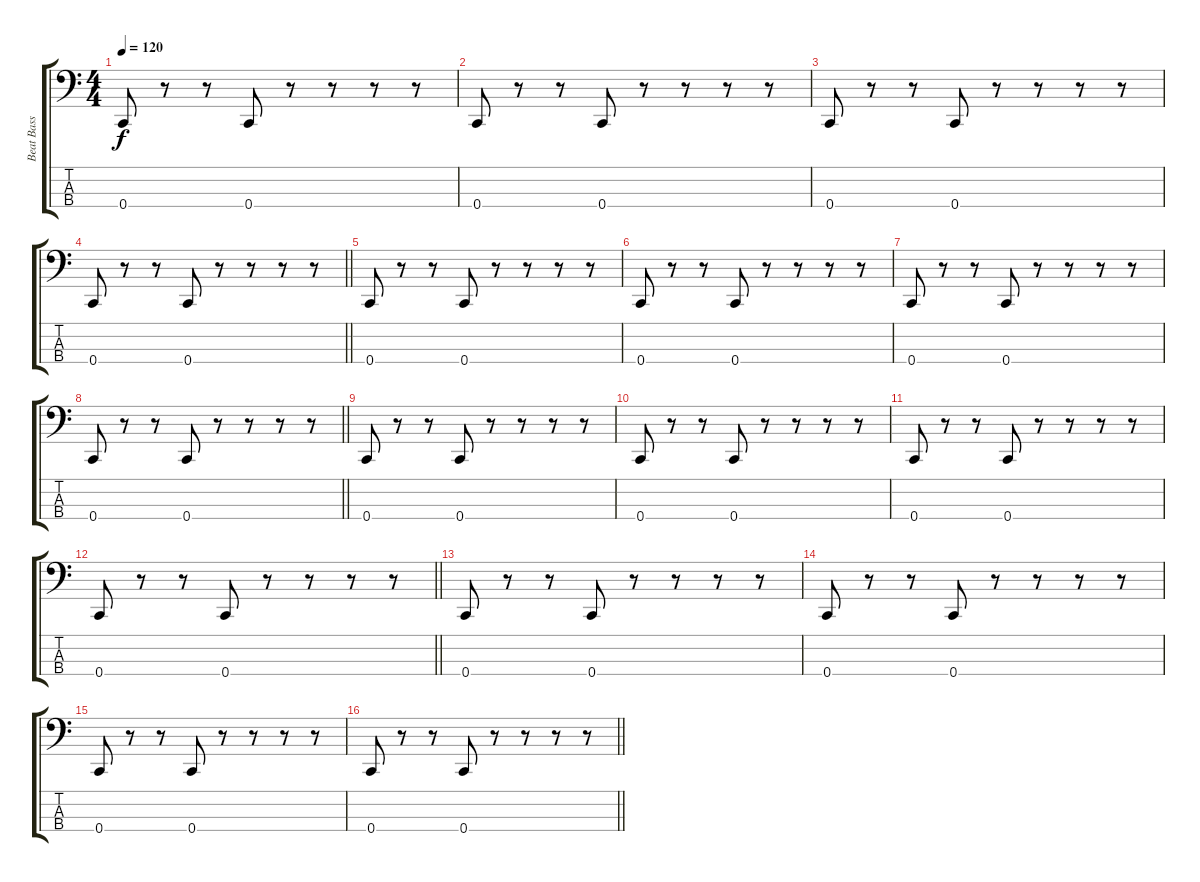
\track ("Beat Bass" "Beat Bass") {instrument electricbassfinger}
\staff {score tabs}
\tuning (F2 C2 G1 C1) {hide}
\ts (4 4)
\tempo 120
\clef f4
\ks c
0.4.8{dy f} r.8 r.8 0.4.8 r.8 r.8 r.8 r.8 |
0.4.8 r.8 r.8 0.4.8 r.8 r.8 r.8 r.8 |
0.4.8 r.8 r.8 0.4.8 r.8 r.8 r.8 r.8 |
\barLineRight lightlight
0.4.8 r.8 r.8 0.4.8 r.8 r.8 r.8 r.8 |
0.4.8 r.8 r.8 0.4.8 r.8 r.8 r.8 r.8 |
0.4.8 r.8 r.8 0.4.8 r.8 r.8 r.8 r.8 |
0.4.8 r.8 r.8 0.4.8 r.8 r.8 r.8 r.8 |
\barLineRight lightlight
0.4.8 r.8 r.8 0.4.8 r.8 r.8 r.8 r.8 |
0.4.8 r.8 r.8 0.4.8 r.8 r.8 r.8 r.8 |
0.4.8 r.8 r.8 0.4.8 r.8 r.8 r.8 r.8 |
0.4.8 r.8 r.8 0.4.8 r.8 r.8 r.8 r.8 |
\barLineRight lightlight
0.4.8 r.8 r.8 0.4.8 r.8 r.8 r.8 r.8 |
0.4.8 r.8 r.8 0.4.8 r.8 r.8 r.8 r.8 |
0.4.8 r.8 r.8 0.4.8 r.8 r.8 r.8 r.8 |
0.4.8 r.8 r.8 0.4.8 r.8 r.8 r.8 r.8 |
\barLineRight lightlight
0.4.8 r.8 r.8 0.4.8 r.8 r.8 r.8 r.8
